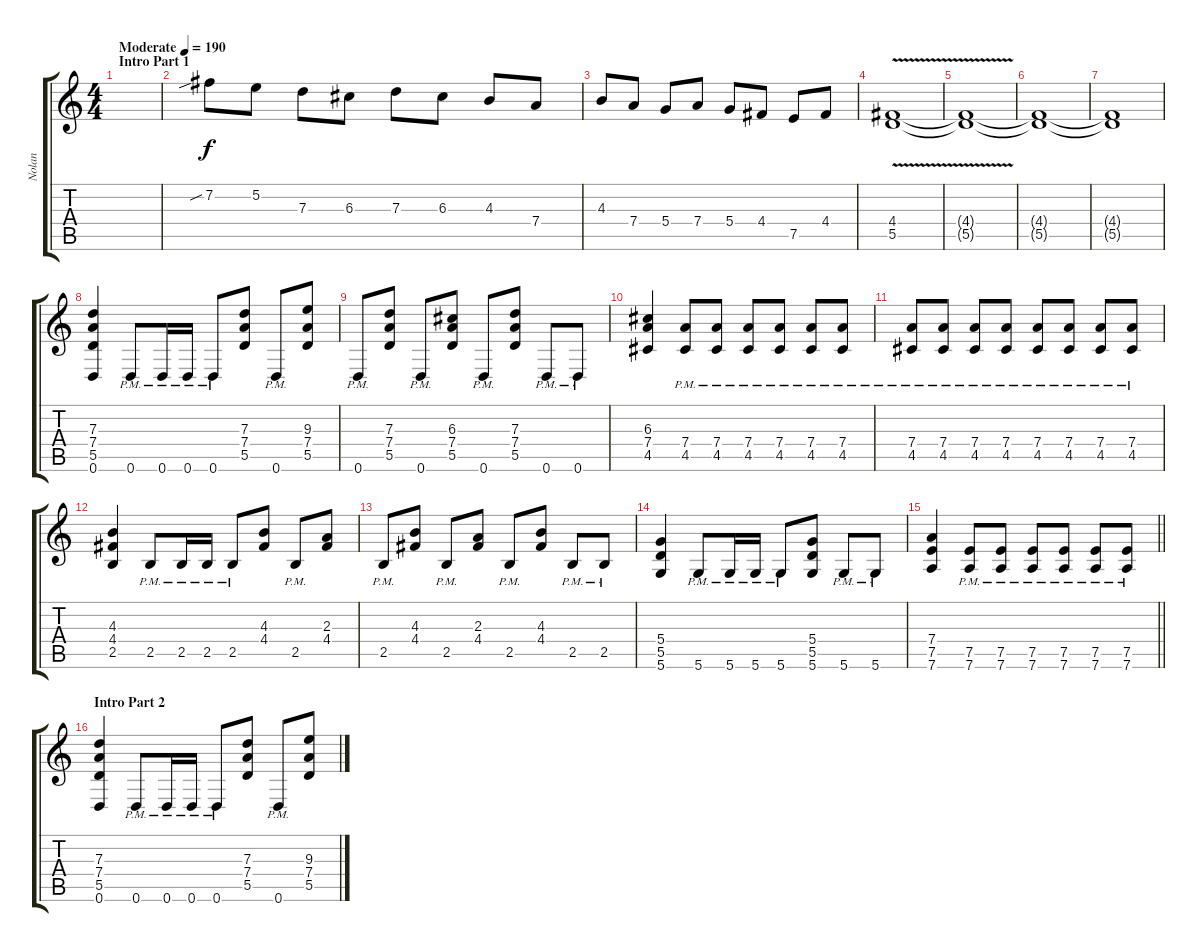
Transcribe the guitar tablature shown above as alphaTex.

\track ("Nolan" "Nolan") {instrument overdrivenguitar}
\staff {score tabs}
\tuning (E4 B3 G3 D3 A2 D2) {hide}
\ts (4 4)
\section ("" "Intro Part 1")
\tempo (190 "Moderate")
\clef g2
\ks c
|
7.2{sib}.8 5.2.8 7.3.8 6.3.8 7.3.8 6.3.8 4.3.8 7.4.8 |
4.3.8 7.4.8 5.4.8 7.4.8 5.4.8 4.4.8 7.5.8 4.4.8 |
(4.4{v} 5.5{v}).1 |
(4.4{t} 5.5{t}).1 |
(4.4{t} 5.5{t}).1 |
(4.4{t} 5.5{t}).1 |
(7.3 7.4 5.5 0.6).4 0.6{pm}.8 0.6{pm}.16 0.6{pm}.16 0.6{pm}.8 (7.3 7.4 5.5).8 0.6{pm}.8 (9.3 7.4 5.5).8 |
0.6{pm}.8 (7.3 7.4 5.5).8 0.6{pm}.8 (6.3 7.4 5.5).8 0.6{pm}.8 (7.3 7.4 5.5).8 0.6{pm}.8 0.6{pm}.8 |
(6.3 7.4 4.5).4 (7.4{pm} 4.5{pm}).8 (7.4{pm} 4.5{pm}).8 (7.4{pm} 4.5{pm}).8 (7.4{pm} 4.5{pm}).8 (7.4{pm} 4.5{pm}).8 (7.4{pm} 4.5{pm}).8 |
(7.4{pm} 4.5{pm}).8 (7.4{pm} 4.5{pm}).8 (7.4{pm} 4.5{pm}).8 (7.4{pm} 4.5{pm}).8 (7.4{pm} 4.5{pm}).8 (7.4{pm} 4.5{pm}).8 (7.4{pm} 4.5{pm}).8 (7.4{pm} 4.5{pm}).8 |
(4.3 4.4 2.5).4 2.5{pm}.8 2.5{pm}.16 2.5{pm}.16 2.5{pm}.8 (4.3 4.4).8 2.5{pm}.8 (2.3 4.4).8 |
2.5{pm}.8 (4.3 4.4).8 2.5{pm}.8 (2.3 4.4).8 2.5{pm}.8 (4.3 4.4).8 2.5{pm}.8 2.5{pm}.8 |
(5.4 5.5 5.6).4 5.6{pm}.8 5.6{pm}.16 5.6{pm}.16 5.6{pm}.8 (5.4 5.5 5.6).8 5.6{pm}.8 5.6{pm}.8 |
\barLineRight lightlight
(7.4 7.5 7.6).4 (7.5{pm} 7.6{pm}).8 (7.5{pm} 7.6{pm}).8 (7.5{pm} 7.6{pm}).8 (7.5{pm} 7.6{pm}).8 (7.5{pm} 7.6{pm}).8 (7.5{pm} 7.6{pm}).8 |
\section ("" "Intro Part 2")
(7.3 7.4 5.5 0.6).4 0.6{pm}.8 0.6{pm}.16 0.6{pm}.16 0.6{pm}.8 (7.3 7.4 5.5).8 0.6{pm}.8 (9.3 7.4 5.5).8
